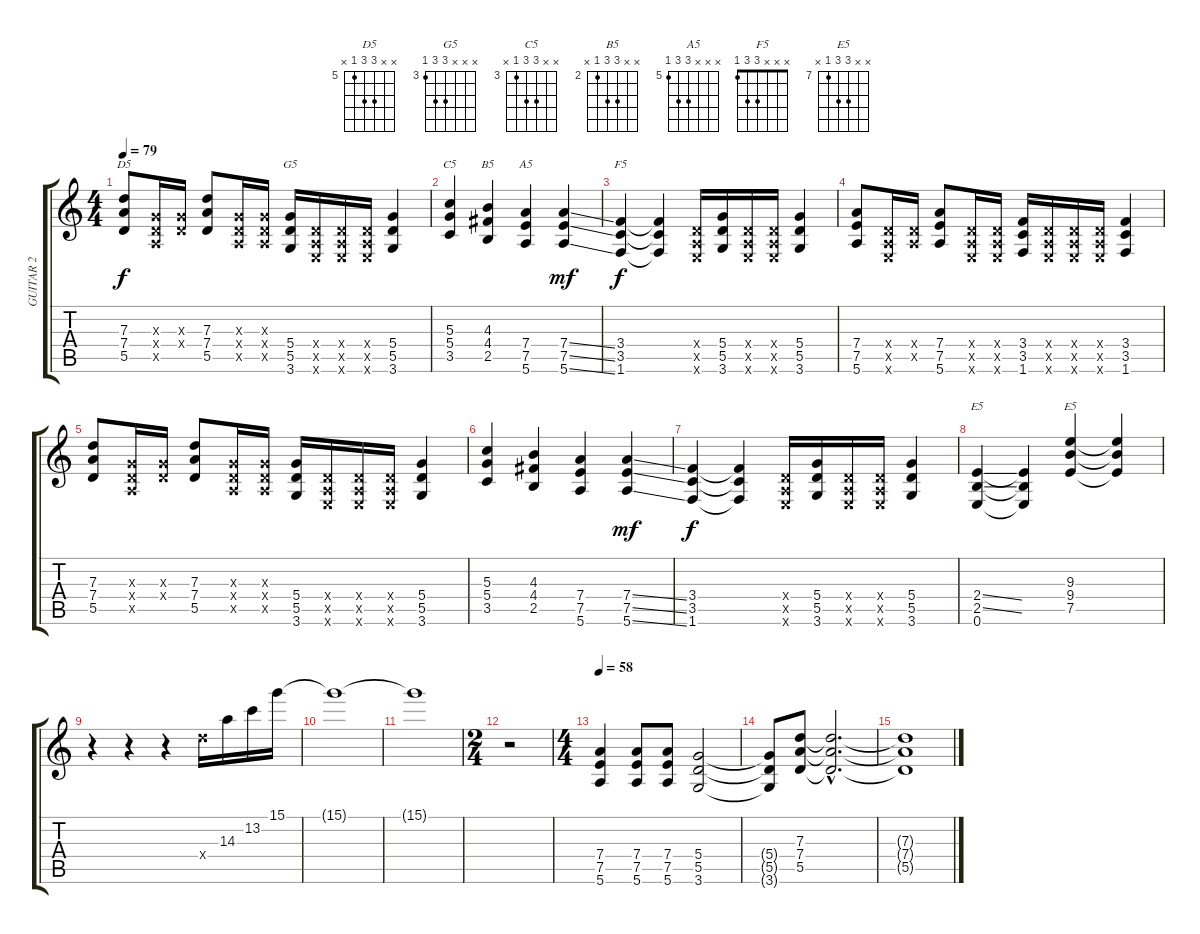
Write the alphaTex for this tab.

\track ("GUITAR 2" "GUITAR 2") {instrument overdrivenguitar}
\staff {score tabs}
\tuning (E4 B3 G3 D3 A2 E2) {hide}
\chord ("D5" x x 7 7 5 x) {firstfret 5}
\chord ("G5" x x x 5 5 3) {firstfret 3}
\chord ("C5" x x 5 5 3 x) {firstfret 3}
\chord ("B5" x x 4 4 2 x) {firstfret 2}
\chord ("A5" x x x 7 7 5) {firstfret 5}
\chord ("F5" x x x 3 3 1)
\chord ("E5" x x x 2 2 0)
\chord ("E5" x x 9 9 7 x) {firstfret 7}
\ts (4 4)
\tempo 79
\clef g2
\ks c
(7.3 7.4 5.5).8{ch "D5" dy f} (0.3{x} 0.4{x} 0.5{x}).16 (0.3{x} 0.4{x}).16 (7.3 7.4 5.5).8 (0.3{x} 0.4{x} 0.5{x}).16 (0.3{x} 0.4{x} 0.5{x}).16 (5.4 5.5 3.6).16{ch "G5"} (0.4{x} 0.5{x} 0.6{x}).16 (0.4{x} 0.5{x} 0.6{x}).16 (0.4{x} 0.5{x} 0.6{x}).16 (5.4 5.5 3.6).4 |
(5.3 5.4 3.5).4{ch "C5"} (4.3 4.4 2.5).4{ch "B5"} (7.4 7.5 5.6).4{ch "A5"} (7.4{ss} 7.5{ss} 5.6{ss}).4{dy mf} |
(3.4 3.5 1.6).4{ch "F5" dy f} (3.4{t} 3.5{t} 1.6{t}).4 (0.4{x} 0.5{x} 0.6{x}).16 (5.4 5.5 3.6).16 (0.4{x} 0.5{x} 0.6{x}).16 (0.4{x} 0.5{x} 0.6{x}).16 (5.4 5.5 3.6).4 |
(7.4 7.5 5.6).8 (0.4{x} 0.5{x} 0.6{x}).16 (0.4{x} 0.5{x}).16 (7.4 7.5 5.6).8 (0.4{x} 0.5{x} 0.6{x}).16 (0.4{x} 0.5{x} 0.6{x}).16 (3.4 3.5 1.6).16 (0.4{x} 0.5{x} 0.6{x}).16 (0.4{x} 0.5{x} 0.6{x}).16 (0.4{x} 0.5{x} 0.6{x}).16 (3.4 3.5 1.6).4 |
(7.3 7.4 5.5).8 (0.3{x} 0.4{x} 0.5{x}).16 (0.3{x} 0.4{x}).16 (7.3 7.4 5.5).8 (0.3{x} 0.4{x} 0.5{x}).16 (0.3{x} 0.4{x} 0.5{x}).16 (5.4 5.5 3.6).16 (0.4{x} 0.5{x} 0.6{x}).16 (0.4{x} 0.5{x} 0.6{x}).16 (0.4{x} 0.5{x} 0.6{x}).16 (5.4 5.5 3.6).4 |
(5.3 5.4 3.5).4 (4.3 4.4 2.5).4 (7.4 7.5 5.6).4 (7.4{ss} 7.5{ss} 5.6{ss}).4{dy mf} |
(3.4 3.5 1.6).4{dy f} (3.4{t} 3.5{t} 1.6{t}).4 (0.4{x} 0.5{x} 0.6{x}).16 (5.4 5.5 3.6).16 (0.4{x} 0.5{x} 0.6{x}).16 (0.4{x} 0.5{x} 0.6{x}).16 (5.4 5.5 3.6).4 |
(2.4{ss} 2.5{ss} 0.6).4{ch "E5"} (2.4{t} 2.5{t} 0.6{t}).4 (9.3 9.4 7.5).4{ch "E5"} (9.3{t} 9.4{t} 7.5{t}).4 |
r.4 r.4 r.4 12.4{x}.16 14.3.16 13.2.16 15.1.16 |
15.1{t}.1 |
15.1{t}.1{volume 3} |
\ts (2 4)
r.2 |
\ts (4 4)
\tempo 58
(7.4 7.5 5.6).4{volume 13 balance 6} (7.4 7.5 5.6).8 (7.4 7.5 5.6).8 (5.4 5.5 3.6).2 |
(5.4{t} 5.5{t} 3.6{t}).8 (7.3 7.4 5.5).8 (7.3{hac t} 7.4{hac t} 5.5{hac t}).2{d} |
(7.3{t} 7.4{t} 5.5{t}).1{volume 2}
